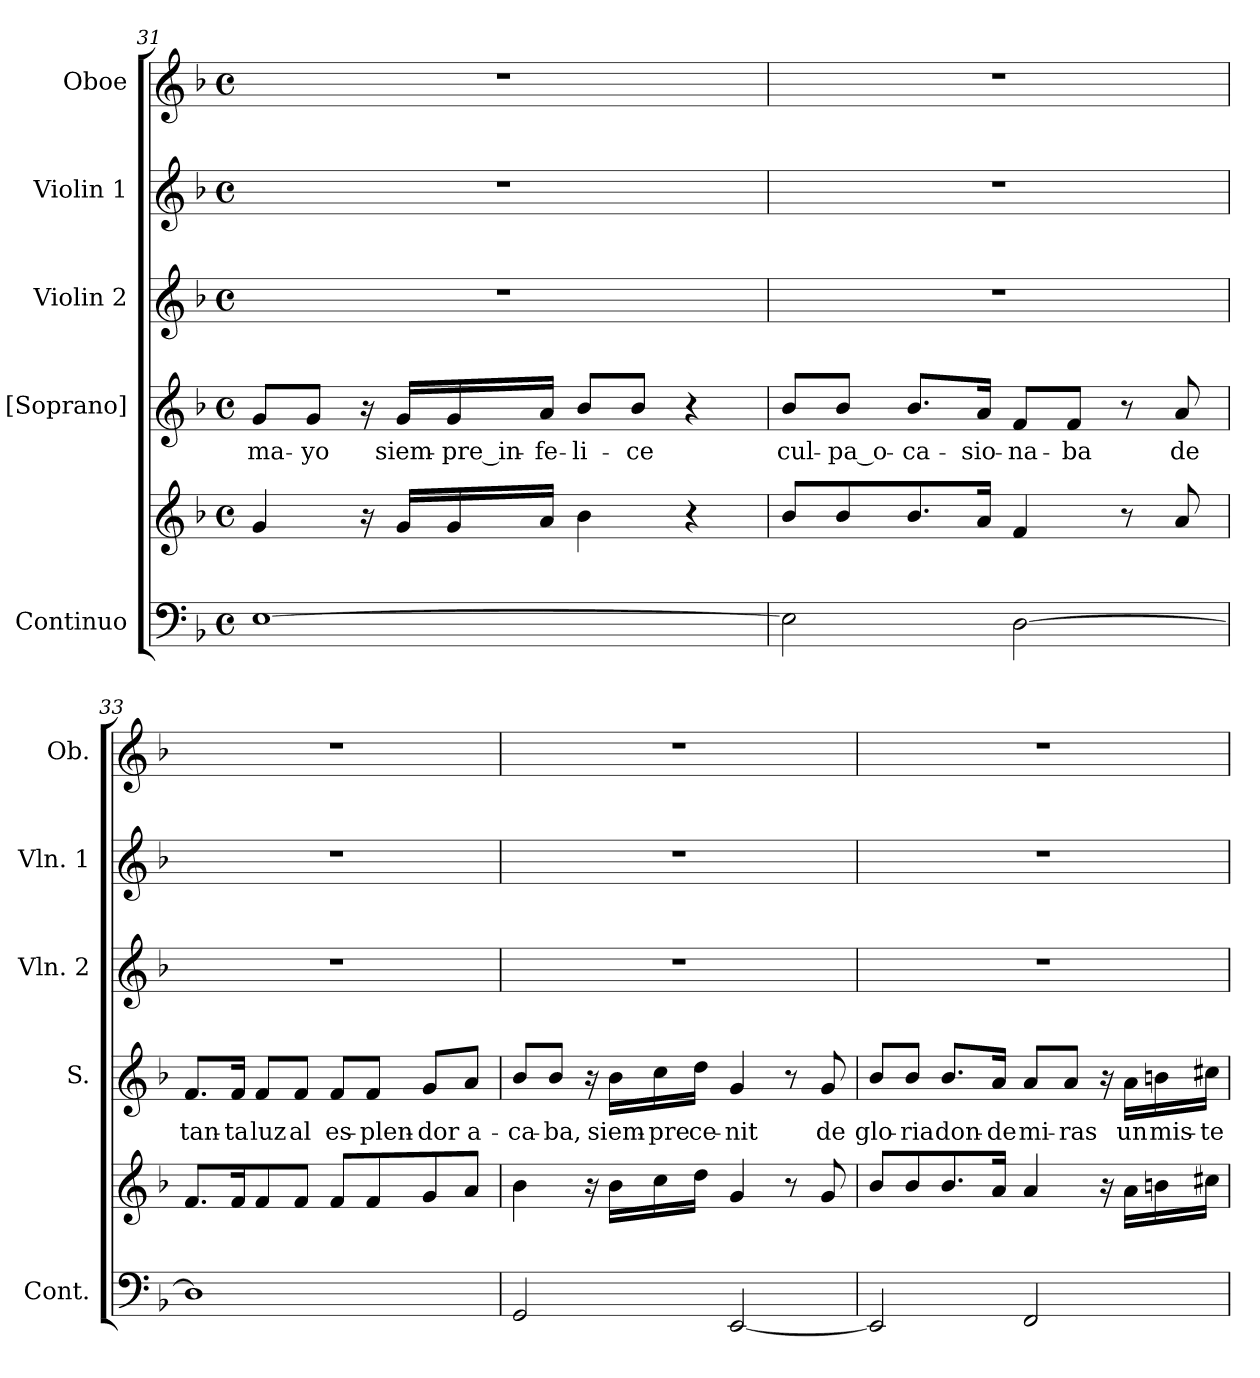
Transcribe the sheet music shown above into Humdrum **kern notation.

**kern	**kern	**kern	**text	**kern	**kern	**kern
*part5	*part5	*part4	*part4	*part3	*part2	*part1
*staff6	*staff5	*staff4	*staff4	*staff3	*staff2	*staff1
*I"Continuo	*	*I"[Soprano]	*	*I"Violin 2	*I"Violin 1	*I"Oboe
*I'Cont.	*	*I'S.	*	*I'Vln. 2	*I'Vln. 1	*I'Ob.
*clefF4	*clefG2	*clefG2	*	*clefG2	*clefG2	*clefG2
*k[b-]	*k[b-]	*k[b-]	*	*k[b-]	*k[b-]	*k[b-]
*F:	*F:	*F:	*	*F:	*F:	*F:
*M4/4	*M4/4	*M4/4	*	*M4/4	*M4/4	*M4/4
*met(c)	*met(c)	*met(c)	*	*met(c)	*met(c)	*met(c)
=31	=31	=31	=31	=31	=31	=31
!	!	!	!LO:LY:b:color=#000000	!	!	!
[1Ei	4gi/	8gi/L	-ma-	1r	1r	1r
!	!	!	!LO:LY:b:color=#000000	!	!	!
.	.	8gi/J	-yo	.	.	.
.	16r	16r	.	.	.	.
!	!	!	!LO:LY:b:color=#000000	!	!	!
.	16gi/LL	16gi/LL	siem-	.	.	.
!	!	!	!LO:LY:b:color=#000000	!	!	!
.	16gi/	16gi/	-pre_in-	.	.	.
!	!	!	!LO:LY:b:color=#000000	!	!	!
.	16ai/JJ	16ai/JJ	-fe-	.	.	.
!	!	!	!LO:LY:b:color=#000000	!	!	!
.	4b-i\	8b-i/L	-li-	.	.	.
!	!	!	!LO:LY:b:color=#000000	!	!	!
.	.	8b-i/J	-ce	.	.	.
.	4r	4r	.	.	.	.
=32	=32	=32	=32	=32	=32	=32
!	!	!	!LO:LY:b:color=#000000	!	!	!
2Ei\]	8b-i/L	8b-i/L	cul-	1r	1r	1r
!	!	!	!LO:LY:b:color=#000000	!	!	!
.	8b-i/	8b-i/J	-pa_o-	.	.	.
!	!	!	!LO:LY:b:color=#000000	!	!	!
.	8.b-i/	8.b-i/L	-ca-	.	.	.
!	!	!	!LO:LY:b:color=#000000	!	!	!
.	16ai/Jk	16ai/Jk	-sio-	.	.	.
!	!	!	!LO:LY:b:color=#000000	!	!	!
[2Di\	4fi/	8fi/L	-na-	.	.	.
!	!	!	!LO:LY:b:color=#000000	!	!	!
.	.	8fi/J	-ba	.	.	.
.	8r	8r	.	.	.	.
!	!	!	!LO:LY:b:color=#000000	!	!	!
.	8ai/	8ai/	de	.	.	.
=33	=33	=33	=33	=33	=33	=33
!	!	!	!LO:LY:b:color=#000000	!	!	!
1Di]	8.fi/L	8.fi/L	tan-	1r	1r	1r
!	!	!	!LO:LY:b:color=#000000	!	!	!
.	16fi/k	16fi/Jk	-ta	.	.	.
!	!	!	!LO:LY:b:color=#000000	!	!	!
.	8fi/	8fi/L	luz	.	.	.
!	!	!	!LO:LY:b:color=#000000	!	!	!
.	8fi/J	8fi/J	al	.	.	.
!	!	!	!LO:LY:b:color=#000000	!	!	!
.	8fi/L	8fi/L	es-	.	.	.
!	!	!	!LO:LY:b:color=#000000	!	!	!
.	8fi/	8fi/J	-plen-	.	.	.
!	!	!	!LO:LY:b:color=#000000	!	!	!
.	8gi/	8gi/L	-dor	.	.	.
!	!	!	!LO:LY:b:color=#000000	!	!	!
.	8ai/J	8ai/J	a-	.	.	.
!!LO:LB:g=z
=34	=34	=34	=34	=34	=34	=34
!	!	!	!LO:LY:b:color=#000000	!	!	!
2GGi/	4b-i\	8b-i/L	-ca-	1r	1r	1r
!	!	!	!LO:LY:b:color=#000000	!	!	!
.	.	8b-i/J	-ba,	.	.	.
.	16r	16r	.	.	.	.
!	!	!	!LO:LY:b:color=#000000	!	!	!
.	16b-i\LL	16b-i\LL	siem-	.	.	.
!	!	!	!LO:LY:b:color=#000000	!	!	!
.	16cci\	16cci\	-pre	.	.	.
!	!	!	!LO:LY:b:color=#000000	!	!	!
.	16ddi\JJ	16ddi\JJ	ce-	.	.	.
!	!	!	!LO:LY:b:color=#000000	!	!	!
[2EEi/	4gi/	4gi/	-nit	.	.	.
.	8r	8r	.	.	.	.
!	!	!	!LO:LY:b:color=#000000	!	!	!
.	8gi/	8gi/	de	.	.	.
=35	=35	=35	=35	=35	=35	=35
!	!	!	!LO:LY:b:color=#000000	!	!	!
2EEi/]	8b-i/L	8b-i/L	glo-	1r	1r	1r
!	!	!	!LO:LY:b:color=#000000	!	!	!
.	8b-i/	8b-i/J	-ria	.	.	.
!	!	!	!LO:LY:b:color=#000000	!	!	!
.	8.b-i/	8.b-i/L	don-	.	.	.
!	!	!	!LO:LY:b:color=#000000	!	!	!
.	16ai/Jk	16ai/Jk	-de	.	.	.
!	!	!	!LO:LY:b:color=#000000	!	!	!
2FFi/	4ai/	8ai/L	mi-	.	.	.
!	!	!	!LO:LY:b:color=#000000	!	!	!
.	.	8ai/J	-ras	.	.	.
.	16r	16r	.	.	.	.
!	!	!	!LO:LY:b:color=#000000	!	!	!
.	16ai\LL	16ai\LL	un	.	.	.
!	!	!	!LO:LY:b:color=#000000	!	!	!
.	16bni\	16bni\	mis-	.	.	.
!	!	!	!LO:LY:b:color=#000000	!	!	!
.	16cc#Xi\JJ	16cc#Xi\JJ	-te-	.	.	.
=	=	=	=	=	=	=
*-	*-	*-	*-	*-	*-	*-
